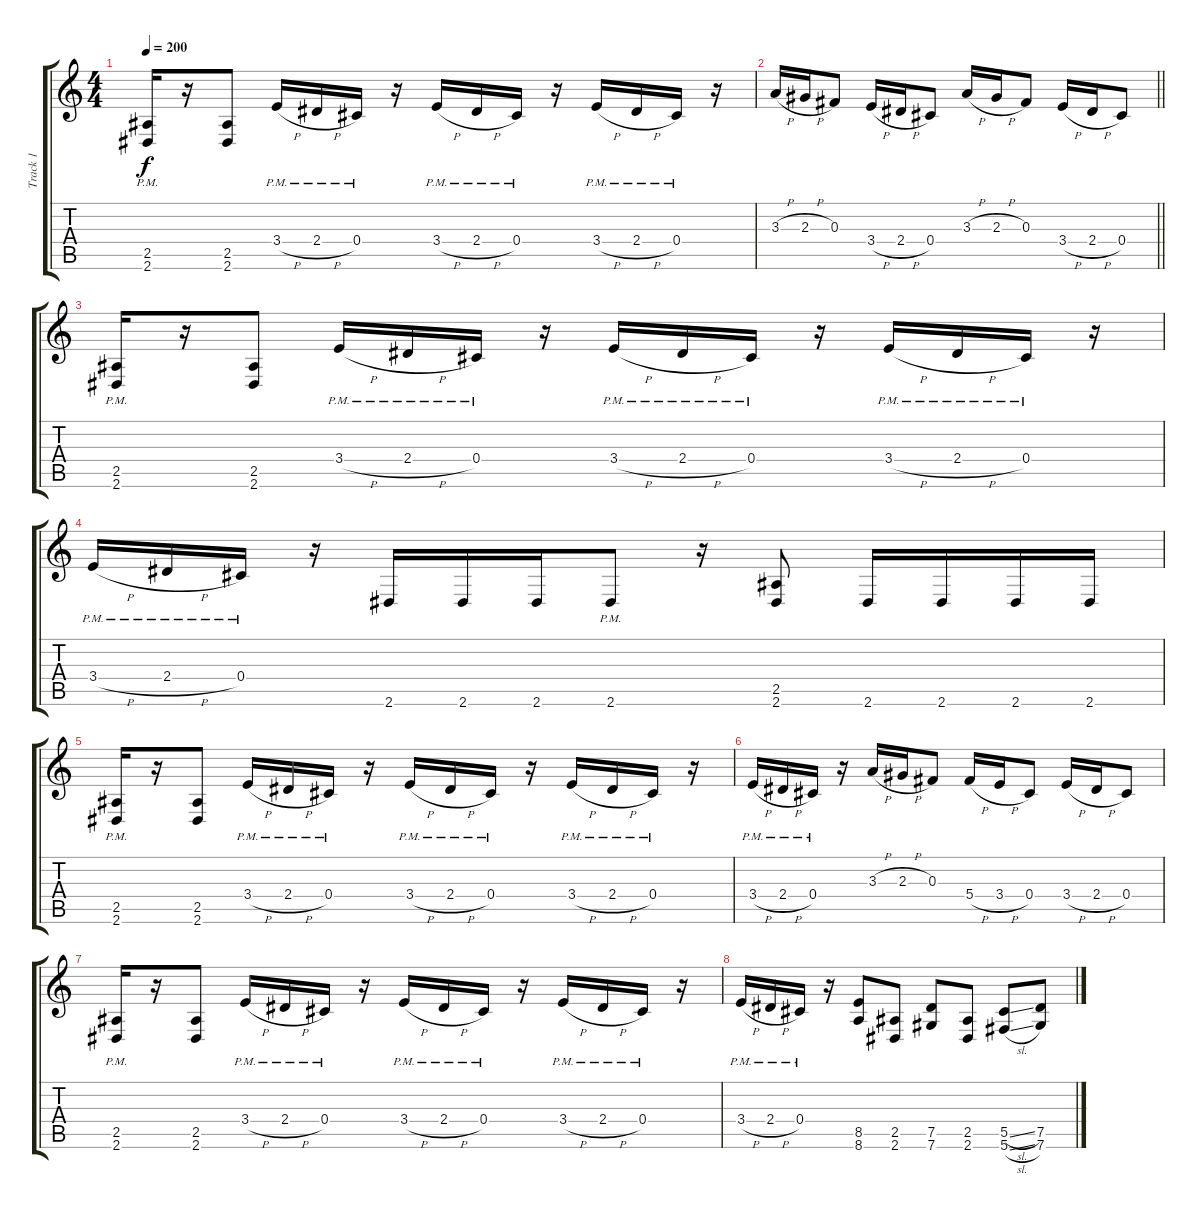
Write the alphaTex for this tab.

\track ("Track 1" "Track 1") {instrument distortionguitar}
\staff {score tabs}
\tuning (Eb4 Bb3 Gb3 Db3 Ab2 Db2) {hide}
\ts (4 4)
\tempo 200
\clef g2
\ks c
(2.5{pm} 2.6{pm}).16{dy f} r.16 (2.5 2.6).8 3.4{h pm}.16 2.4{h pm}.16 0.4{pm}.16 r.16 3.4{h pm}.16 2.4{h pm}.16 0.4{pm}.16 r.16 3.4{h pm}.16 2.4{h pm}.16 0.4{pm}.16 r.16 |
\barLineRight lightlight
3.3{h}.16 2.3{h}.16 0.3.8 3.4{h}.16 2.4{h}.16 0.4.8 3.3{h}.16 2.3{h}.16 0.3.8 3.4{h}.16 2.4{h}.16 0.4.8 |
(2.5{pm} 2.6{pm}).16 r.16 (2.5 2.6).8 3.4{h pm}.16 2.4{h pm}.16 0.4{pm}.16 r.16 3.4{h pm}.16 2.4{h pm}.16 0.4{pm}.16 r.16 3.4{h pm}.16 2.4{h pm}.16 0.4{pm}.16 r.16 |
3.4{h pm}.16 2.4{h pm}.16 0.4{pm}.16 r.16 2.6.16 2.6.16 2.6.16 2.6{pm}.8 r.16 (2.5 2.6).8 2.6.16 2.6.16 2.6.16 2.6.16 |
(2.5{pm} 2.6{pm}).16 r.16 (2.5 2.6).8 3.4{h pm}.16 2.4{h pm}.16 0.4{pm}.16 r.16 3.4{h pm}.16 2.4{h pm}.16 0.4{pm}.16 r.16 3.4{h pm}.16 2.4{h pm}.16 0.4{pm}.16 r.16 |
3.4{h pm}.16 2.4{h pm}.16 0.4{pm}.16 r.16 3.3{h}.16 2.3{h}.16 0.3.8 5.4{h}.16 3.4{h}.16 0.4.8 3.4{h}.16 2.4{h}.16 0.4.8 |
(2.5{pm} 2.6{pm}).16 r.16 (2.5 2.6).8 3.4{h pm}.16 2.4{h pm}.16 0.4{pm}.16 r.16 3.4{h pm}.16 2.4{h pm}.16 0.4{pm}.16 r.16 3.4{h pm}.16 2.4{h pm}.16 0.4{pm}.16 r.16 |
3.4{h pm}.16 2.4{h pm}.16 0.4{pm}.16 r.16 (8.5 8.6).8 (2.5 2.6).8 (7.5 7.6).8 (2.5 2.6).8 (5.5{sl} 5.6{sl}).8 (7.5 7.6).8
